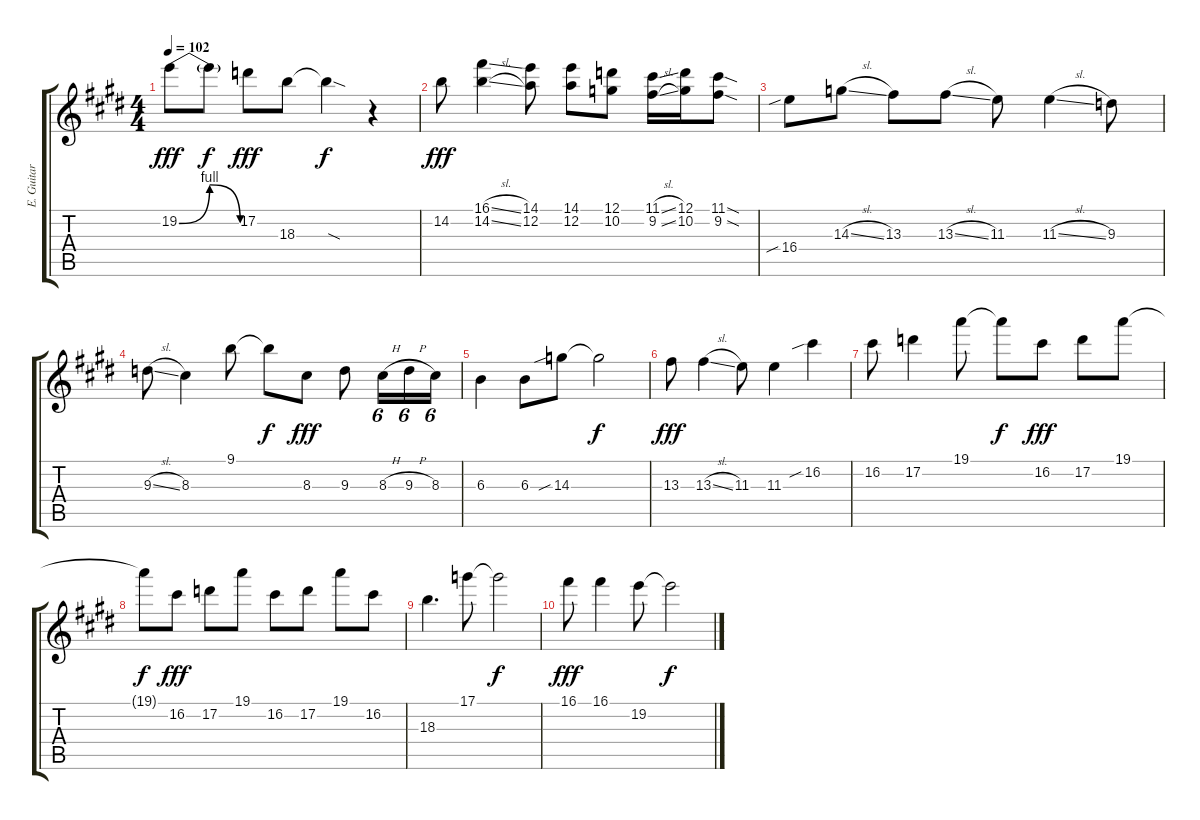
\track ("E. Guitar II" "E. Guitar ") {instrument overdrivenguitar}
\staff {score tabs}
\tuning (D4 A3 F3 C3 G2 D2) {hide}
\ts (4 4)
\tempo 102
\clef g2
\ks e
19.2{be (bendrelease 0 0 30 4 30 4 60 0)}.8{dy fff} 19.2{t}.8{dy f} 17.2.8{dy fff} 18.3.8 18.3{sod t}.4{dy f} r.4 |
14.2.8{dy fff} (16.1{sl} 14.2{sl}).4 (14.1 12.2).8 (14.1 12.2).8 (12.1 10.2).8 (11.1{sl} 9.2{sl}).16 (12.1 10.2).16 (11.1{sod} 9.2{sod}).8 |
16.4{sib}.8 14.3{sl}.8 13.3.8 13.3{sl}.8 11.3.8 11.3{sl}.4 9.3.8 |
9.3{sl}.8 8.3.4 9.1.8 9.1{t}.8{dy f} 8.3.8{dy fff} 9.3.8 8.3{h}.16{tu (6 4)} 9.3{h}.16{tu (6 4)} 8.3.16{tu (6 4)} |
6.3.4 6.3.8 14.3{sib}.8 14.3{t}.2{dy f} |
13.3.8{dy fff} 13.3{sl}.4 11.3.8 11.3.4 16.2{sib}.4 |
16.2.8 17.2.4 19.1.8 19.1{t}.8{dy f} 16.2.8{dy fff} 17.2.8 19.1.8 |
19.1{t}.8{dy f} 16.2.8{dy fff} 17.2.8 19.1.8 16.2.8 17.2.8 19.1.8 16.2.8 |
18.3.4{d} 17.1.8 17.1{t}.2{dy f} |
16.1.8{dy fff} 16.1.4 19.2.8 19.2{t}.2{dy f}
